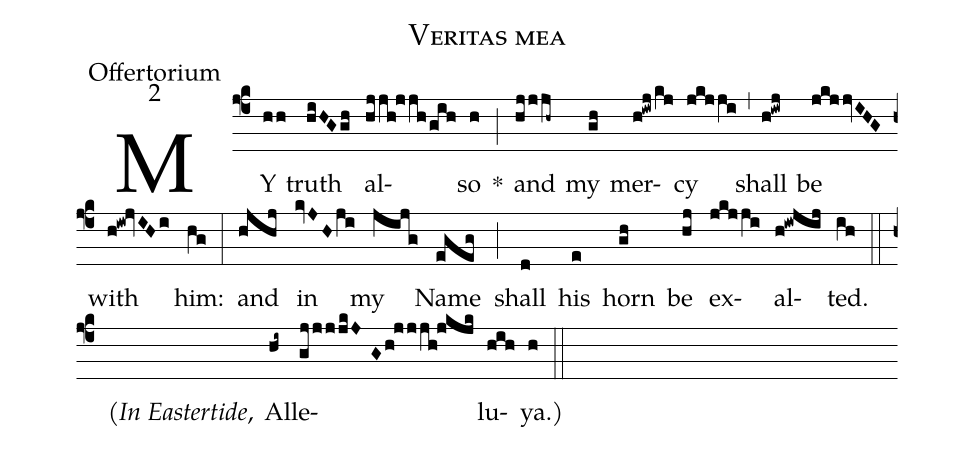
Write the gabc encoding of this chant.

name:Veritas mea;
office-part:Offertorium;
mode:2;
%%
(f4) MY(hh) truth(hiHGgh) al(hjjh!jjh/gih)so(h) *(;) and(hjjjh~) my(gh) mer(h!iwj/kj)cy(jkjji) (,) shall(h!iwj) be(jkjjvIHG) with(h!iw!jvIHi) him:(hg) (:) and(hjhj) in(kvJH/ji) my(jijg) Name(egeg) (;) shall(d) his(e) horn(gh) be(hj) ex(jkjji)al(h!iwjij)ted.(ih) (::) <v>(</v><i>In Eastertide</i>,() Al(hi~)le(gjjjjkJGh!jjjh!jkjk)lu(hih)ya.<v>)</v>(h) (::)
